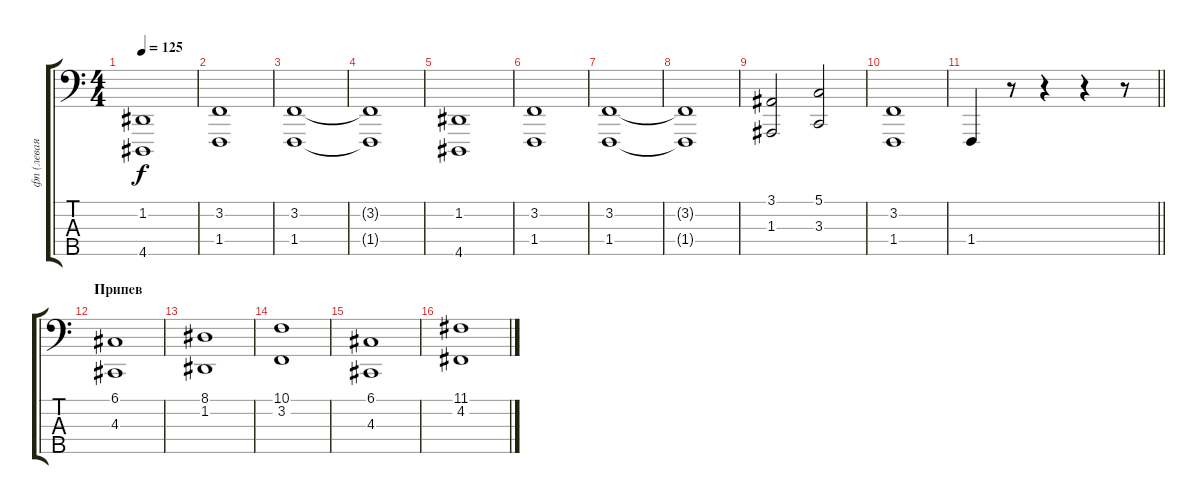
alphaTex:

\track ("фп (левая рука)" "фп (левая ") {instrument acousticgrandpiano}
\staff {score tabs}
\tuning (G2 D2 A1 E1 B0) {hide}
\ts (4 4)
\tempo 125
\clef f4
\ks c
(1.2 4.5).1{dy f} |
(3.2 1.4).1 |
(3.2 1.4).1 |
(3.2{t} 1.4{t}).1 |
(1.2 4.5).1 |
(3.2 1.4).1 |
(3.2 1.4).1 |
(3.2{t} 1.4{t}).1 |
(3.1 1.3).2 (5.1 3.3).2 |
(3.2 1.4).1 |
\barLineRight lightlight
1.4.4 r.8 r.4 r.4 r.8 |
\section ("" "Припев")
(6.1 4.3).1 |
(8.1 1.2).1 |
(10.1 3.2).1 |
(6.1 4.3).1 |
(11.1 4.2).1
